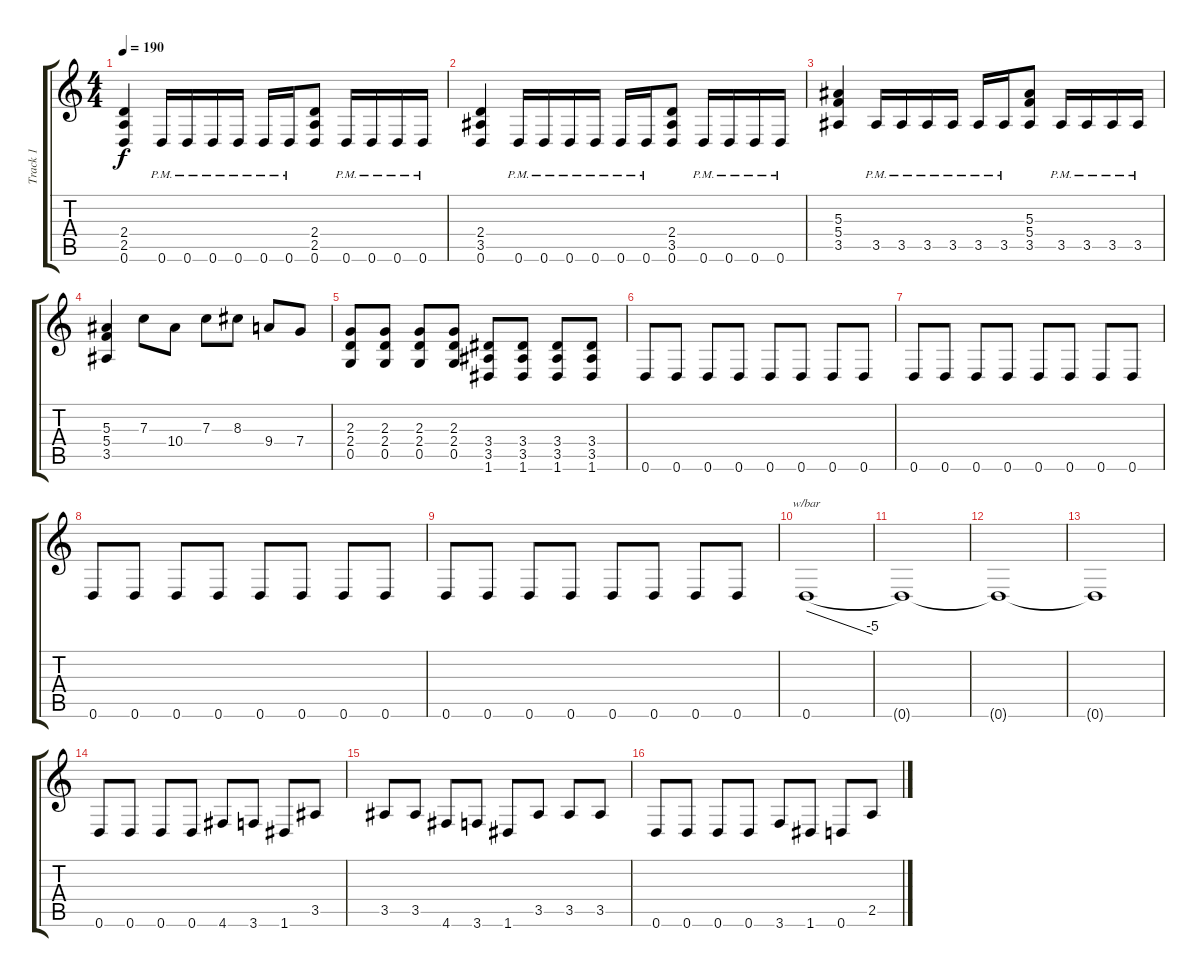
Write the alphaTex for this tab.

\track ("Track 1" "Track 1") {instrument distortionguitar}
\staff {score tabs}
\tuning (D4 A3 F3 C3 G2 D2) {hide}
\ts (4 4)
\tempo 190
\clef g2
\ks c
(2.4 2.5 0.6).4{dy f} 0.6{pm}.16 0.6{pm}.16 0.6{pm}.16 0.6{pm}.16 0.6{pm}.16 0.6{pm}.16 (2.4 2.5 0.6).8 0.6{pm}.16 0.6{pm}.16 0.6{pm}.16 0.6{pm}.16 |
(2.4 3.5 0.6).4 0.6{pm}.16 0.6{pm}.16 0.6{pm}.16 0.6{pm}.16 0.6{pm}.16 0.6{pm}.16 (2.4 3.5 0.6).8 0.6{pm}.16 0.6{pm}.16 0.6{pm}.16 0.6{pm}.16 |
(5.3 5.4 3.5).4 3.5{pm}.16 3.5{pm}.16 3.5{pm}.16 3.5{pm}.16 3.5{pm}.16 3.5{pm}.16 (5.3 5.4 3.5).8 3.5{pm}.16 3.5{pm}.16 3.5{pm}.16 3.5{pm}.16 |
(5.3 5.4 3.5).4 7.3.8 10.4.8 7.3.8 8.3.8 9.4.8 7.4.8 |
(2.3 2.4 0.5).8 (2.3 2.4 0.5).8 (2.3 2.4 0.5).8 (2.3 2.4 0.5).8 (3.4 3.5 1.6).8 (3.4 3.5 1.6).8 (3.4 3.5 1.6).8 (3.4 3.5 1.6).8 |
0.6.8 0.6.8 0.6.8 0.6.8 0.6.8 0.6.8 0.6.8 0.6.8 |
0.6.8 0.6.8 0.6.8 0.6.8 0.6.8 0.6.8 0.6.8 0.6.8 |
0.6.8 0.6.8 0.6.8 0.6.8 0.6.8 0.6.8 0.6.8 0.6.8 |
0.6.8 0.6.8 0.6.8 0.6.8 0.6.8 0.6.8 0.6.8 0.6.8 |
0.6.1{tbe (dive default 0 0 60 -20)} |
0.6{t}.1 |
0.6{t}.1 |
0.6{t}.1 |
0.6.8 0.6.8 0.6.8 0.6.8 4.6.8 3.6.8 1.6.8 3.5.8 |
3.5.8 3.5.8 4.6.8 3.6.8 1.6.8 3.5.8 3.5.8 3.5.8 |
0.6.8 0.6.8 0.6.8 0.6.8 3.6.8 1.6.8 0.6.8 2.5.8
